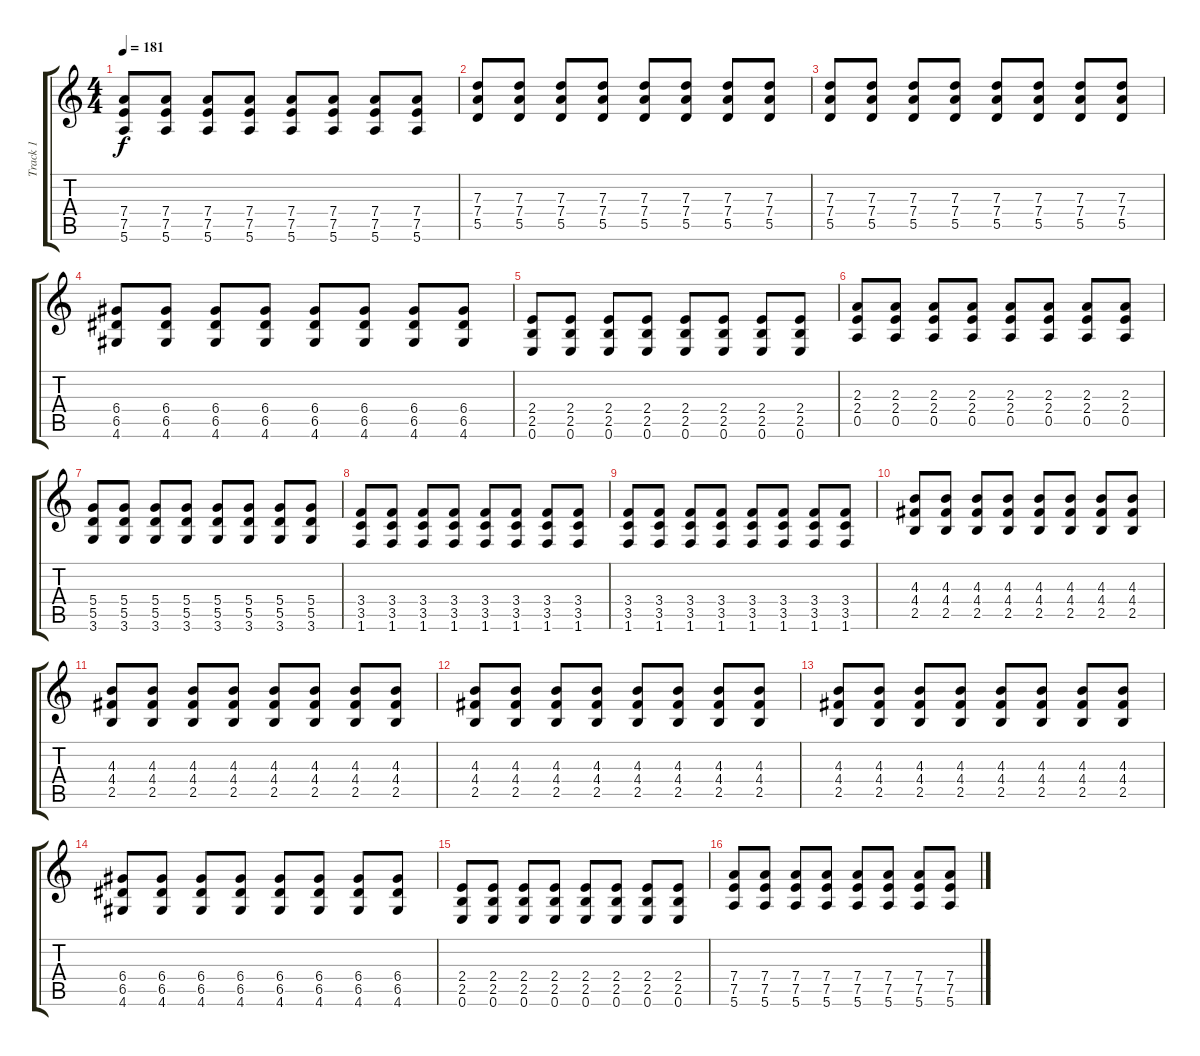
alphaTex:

\track ("Track 1" "Track 1") {instrument distortionguitar}
\staff {score tabs}
\tuning (E4 B3 G3 D3 A2 E2) {hide}
\ts (4 4)
\tempo 181
\clef g2
\ks c
(7.4 7.5 5.6).8{dy f} (7.4 7.5 5.6).8 (7.4 7.5 5.6).8 (7.4 7.5 5.6).8 (7.4 7.5 5.6).8 (7.4 7.5 5.6).8 (7.4 7.5 5.6).8 (7.4 7.5 5.6).8 |
(7.3 7.4 5.5).8 (7.3 7.4 5.5).8 (7.3 7.4 5.5).8 (7.3 7.4 5.5).8 (7.3 7.4 5.5).8 (7.3 7.4 5.5).8 (7.3 7.4 5.5).8 (7.3 7.4 5.5).8 |
(7.3 7.4 5.5).8 (7.3 7.4 5.5).8 (7.3 7.4 5.5).8 (7.3 7.4 5.5).8 (7.3 7.4 5.5).8 (7.3 7.4 5.5).8 (7.3 7.4 5.5).8 (7.3 7.4 5.5).8 |
(6.4 6.5 4.6).8 (6.4 6.5 4.6).8 (6.4 6.5 4.6).8 (6.4 6.5 4.6).8 (6.4 6.5 4.6).8 (6.4 6.5 4.6).8 (6.4 6.5 4.6).8 (6.4 6.5 4.6).8 |
(2.4 2.5 0.6).8 (2.4 2.5 0.6).8 (2.4 2.5 0.6).8 (2.4 2.5 0.6).8 (2.4 2.5 0.6).8 (2.4 2.5 0.6).8 (2.4 2.5 0.6).8 (2.4 2.5 0.6).8 |
(2.3 2.4 0.5).8 (2.3 2.4 0.5).8 (2.3 2.4 0.5).8 (2.3 2.4 0.5).8 (2.3 2.4 0.5).8 (2.3 2.4 0.5).8 (2.3 2.4 0.5).8 (2.3 2.4 0.5).8 |
(5.4 5.5 3.6).8 (5.4 5.5 3.6).8 (5.4 5.5 3.6).8 (5.4 5.5 3.6).8 (5.4 5.5 3.6).8 (5.4 5.5 3.6).8 (5.4 5.5 3.6).8 (5.4 5.5 3.6).8 |
(3.4 3.5 1.6).8 (3.4 3.5 1.6).8 (3.4 3.5 1.6).8 (3.4 3.5 1.6).8 (3.4 3.5 1.6).8 (3.4 3.5 1.6).8 (3.4 3.5 1.6).8 (3.4 3.5 1.6).8 |
(3.4 3.5 1.6).8 (3.4 3.5 1.6).8 (3.4 3.5 1.6).8 (3.4 3.5 1.6).8 (3.4 3.5 1.6).8 (3.4 3.5 1.6).8 (3.4 3.5 1.6).8 (3.4 3.5 1.6).8 |
(4.3 4.4 2.5).8 (4.3 4.4 2.5).8 (4.3 4.4 2.5).8 (4.3 4.4 2.5).8 (4.3 4.4 2.5).8 (4.3 4.4 2.5).8 (4.3 4.4 2.5).8 (4.3 4.4 2.5).8 |
(4.3 4.4 2.5).8 (4.3 4.4 2.5).8 (4.3 4.4 2.5).8 (4.3 4.4 2.5).8 (4.3 4.4 2.5).8 (4.3 4.4 2.5).8 (4.3 4.4 2.5).8 (4.3 4.4 2.5).8 |
(4.3 4.4 2.5).8 (4.3 4.4 2.5).8 (4.3 4.4 2.5).8 (4.3 4.4 2.5).8 (4.3 4.4 2.5).8 (4.3 4.4 2.5).8 (4.3 4.4 2.5).8 (4.3 4.4 2.5).8 |
(4.3 4.4 2.5).8 (4.3 4.4 2.5).8 (4.3 4.4 2.5).8 (4.3 4.4 2.5).8 (4.3 4.4 2.5).8 (4.3 4.4 2.5).8 (4.3 4.4 2.5).8 (4.3 4.4 2.5).8 |
(6.4 6.5 4.6).8 (6.4 6.5 4.6).8 (6.4 6.5 4.6).8 (6.4 6.5 4.6).8 (6.4 6.5 4.6).8 (6.4 6.5 4.6).8 (6.4 6.5 4.6).8 (6.4 6.5 4.6).8 |
(2.4 2.5 0.6).8 (2.4 2.5 0.6).8 (2.4 2.5 0.6).8 (2.4 2.5 0.6).8 (2.4 2.5 0.6).8 (2.4 2.5 0.6).8 (2.4 2.5 0.6).8 (2.4 2.5 0.6).8 |
(7.4 7.5 5.6).8{volume 11 balance 0} (7.4 7.5 5.6).8 (7.4 7.5 5.6).8 (7.4 7.5 5.6).8 (7.4 7.5 5.6).8 (7.4 7.5 5.6).8 (7.4 7.5 5.6).8 (7.4 7.5 5.6).8
